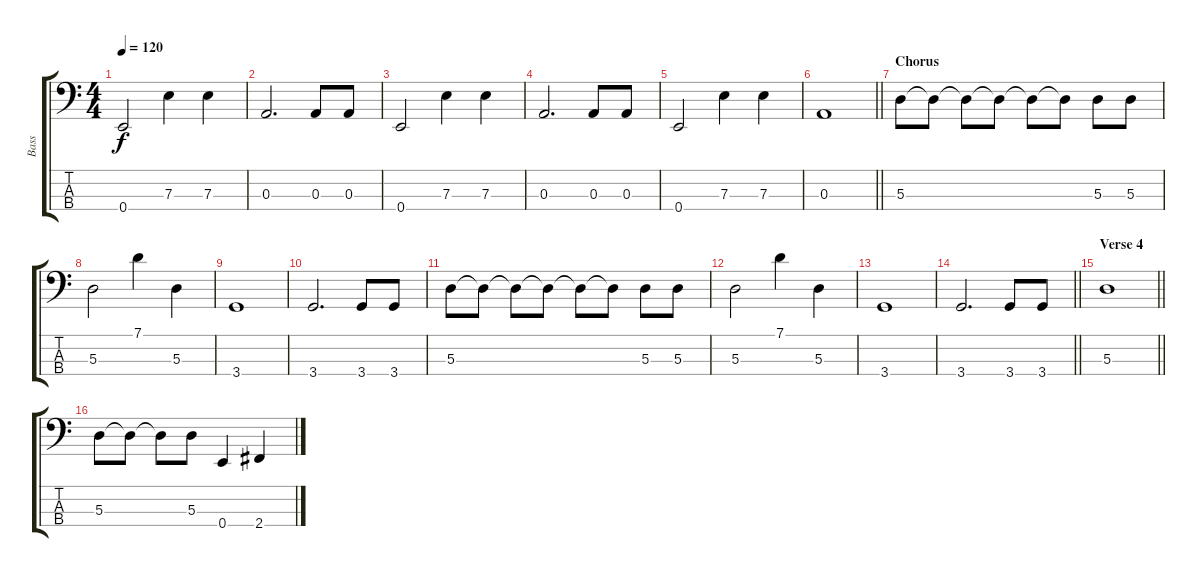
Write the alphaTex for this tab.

\track ("Bass" "Bass") {instrument electricbassfinger}
\staff {score tabs}
\tuning (G2 D2 A1 E1) {hide}
\ts (4 4)
\tempo 120
\clef f4
\ks c
0.4.2{dy f} 7.3.4 7.3.4 |
0.3.2{d} 0.3.8 0.3.8 |
0.4.2 7.3.4 7.3.4 |
0.3.2{d} 0.3.8 0.3.8 |
0.4.2 7.3.4 7.3.4 |
\barLineRight lightlight
0.3.1 |
\section ("" "Chorus")
5.3.8 5.3{t}.8 5.3{t}.8 5.3{t}.8 5.3{t}.8 5.3{t}.8 5.3.8 5.3.8 |
5.3.2 7.1.4 5.3.4 |
3.4.1 |
3.4.2{d} 3.4.8 3.4.8 |
5.3.8 5.3{t}.8 5.3{t}.8 5.3{t}.8 5.3{t}.8 5.3{t}.8 5.3.8 5.3.8 |
5.3.2 7.1.4 5.3.4 |
3.4.1 |
\barLineRight lightlight
3.4.2{d} 3.4.8 3.4.8 |
\section ("" "Verse 4")
\barLineRight lightlight
5.3.1 |
5.3.8 5.3{t}.8 5.3{t}.8 5.3.8 0.4.4 2.4.4
